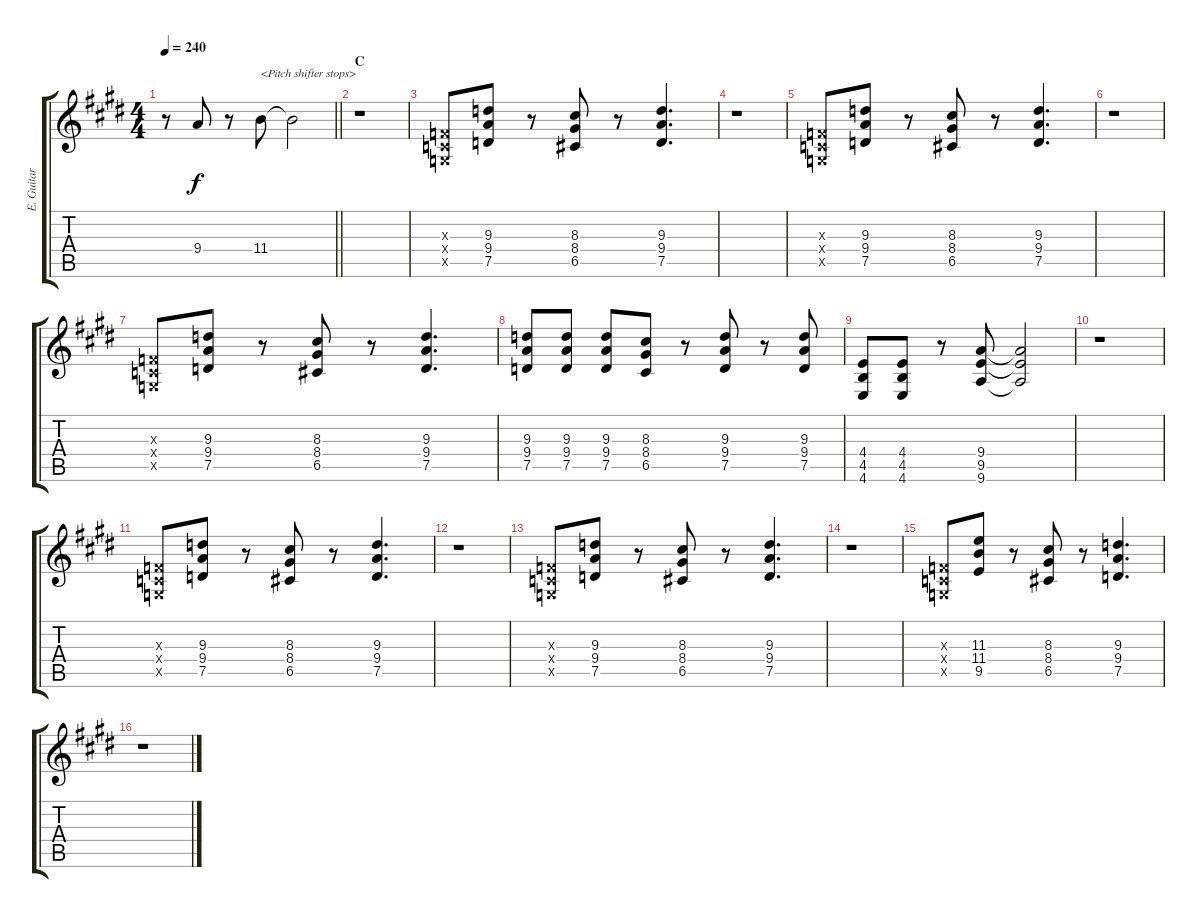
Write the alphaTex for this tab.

\track ("E. Guitar I" "E. Guitar ") {instrument overdrivenguitar}
\staff {score tabs}
\tuning (D4 A3 F3 C3 G2 C2) {hide}
\ts (4 4)
\tempo 240
\clef g2
\barLineRight lightlight
\ks e
r.8{dy f} 9.4.8 r.8 11.4.8{txt "<Pitch shifter stops>"} 11.4{t}.2 |
\section ("" "C")
r.1 |
(0.3{x} 0.4{x} 0.5{x}).8 (9.3 9.4 7.5).8 r.8 (8.3 8.4 6.5).8 r.8 (9.3 9.4 7.5).4{d} |
r.1 |
(0.3{x} 0.4{x} 0.5{x}).8 (9.3 9.4 7.5).8 r.8 (8.3 8.4 6.5).8 r.8 (9.3 9.4 7.5).4{d} |
r.1 |
(0.3{x} 0.4{x} 0.5{x}).8 (9.3 9.4 7.5).8 r.8 (8.3 8.4 6.5).8 r.8 (9.3 9.4 7.5).4{d} |
(9.3 9.4 7.5).8 (9.3 9.4 7.5).8 (9.3 9.4 7.5).8 (8.3 8.4 6.5).8 r.8 (9.3 9.4 7.5).8 r.8 (9.3 9.4 7.5).8 |
(4.4 4.5 4.6).8 (4.4 4.5 4.6).8 r.8 (9.4 9.5 9.6).8 (9.4{t} 9.5{t} 9.6{t}).2 |
r.1 |
(0.3{x} 0.4{x} 0.5{x}).8 (9.3 9.4 7.5).8 r.8 (8.3 8.4 6.5).8 r.8 (9.3 9.4 7.5).4{d} |
r.1 |
(0.3{x} 0.4{x} 0.5{x}).8 (9.3 9.4 7.5).8 r.8 (8.3 8.4 6.5).8 r.8 (9.3 9.4 7.5).4{d} |
r.1 |
(0.3{x} 0.4{x} 0.5{x}).8 (11.3 11.4 9.5).8 r.8 (8.3 8.4 6.5).8 r.8 (9.3 9.4 7.5).4{d} |
r.1
